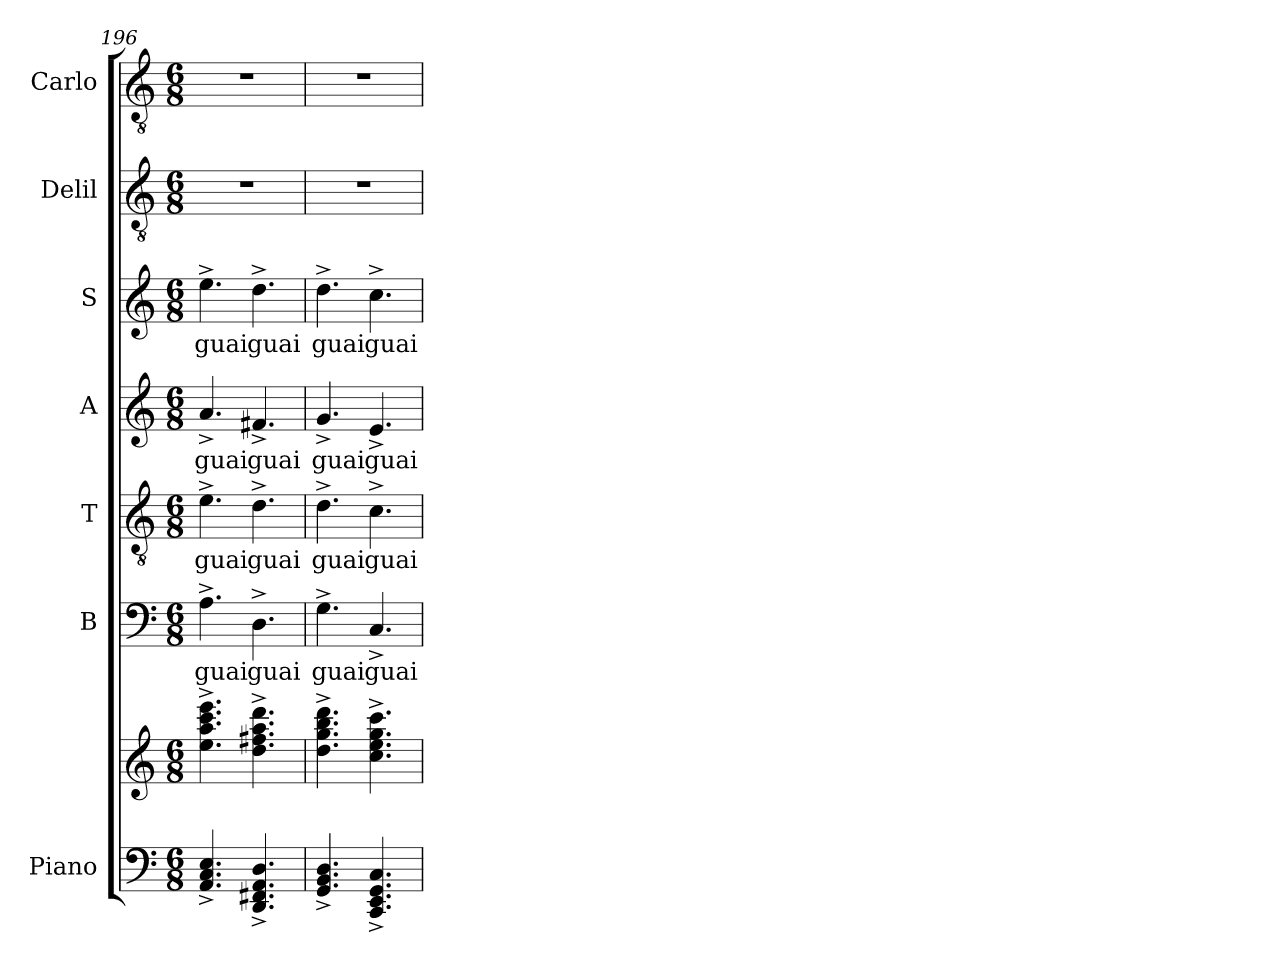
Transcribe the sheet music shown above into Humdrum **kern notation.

**kern	**kern	**kern	**text	**kern	**text	**kern	**text	**kern	**text	**kern	**kern
*part7	*part7	*part6	*part6	*part5	*part5	*part4	*part4	*part3	*part3	*part2	*part1
*staff8	*staff7	*staff6	*staff6	*staff5	*staff5	*staff4	*staff4	*staff3	*staff3	*staff2	*staff1
*I"Piano	*	*I"B	*	*I"T	*	*I"A	*	*I"S	*	*I"Delil	*I"Carlo
*I'Pno	*	*I'B	*	*I'T	*	*I'A	*	*I'S	*	*	*
*clefF4	*clefG2	*clefF4	*	*clefGv2	*	*clefG2	*	*clefG2	*	*clefGv2	*clefGv2
*k[]	*k[]	*k[]	*	*k[]	*	*k[]	*	*k[]	*	*k[]	*k[]
*M6/8	*M6/8	*M6/8	*	*M6/8	*	*M6/8	*	*M6/8	*	*M6/8	*M6/8
=196	=196	=196	=196	=196	=196	=196	=196	=196	=196	=196	=196
4.AA/^ 4.C/^ 4.E/^	4.ee\^ 4.aa\^ 4.ccc\^ 4.eee\^	4.A^\	guai	4.e^\	guai	4.a^/	guai	4.ee^\	guai	2.r	2.r
4.DD/^ 4.FF#X/^ 4.AA/^ 4.D/^	4.dd\^ 4.ff#X\^ 4.aa\^ 4.ddd\^	4.D^\	guai	4.d^\	guai	4.f#X^/	guai	4.dd^\	guai	.	.
!!LO:LB:g=z
=197	=197	=197	=197	=197	=197	=197	=197	=197	=197	=197	=197
4.GG/^ 4.BB/^ 4.D/^	4.dd\^ 4.gg\^ 4.bb\^ 4.ddd\^	4.G^\	guai	4.d^\	guai	4.g^/	guai	4.dd^\	guai	2.r	2.r
4.CC/^ 4.EE/^ 4.GG/^ 4.C/^	4.cc\^ 4.ee\^ 4.gg\^ 4.ccc\^	4.C^/	guai	4.c^\	guai	4.e^/	guai	4.cc^\	guai	.	.
=	=	=	=	=	=	=	=	=	=	=	=
*-	*-	*-	*-	*-	*-	*-	*-	*-	*-	*-	*-
